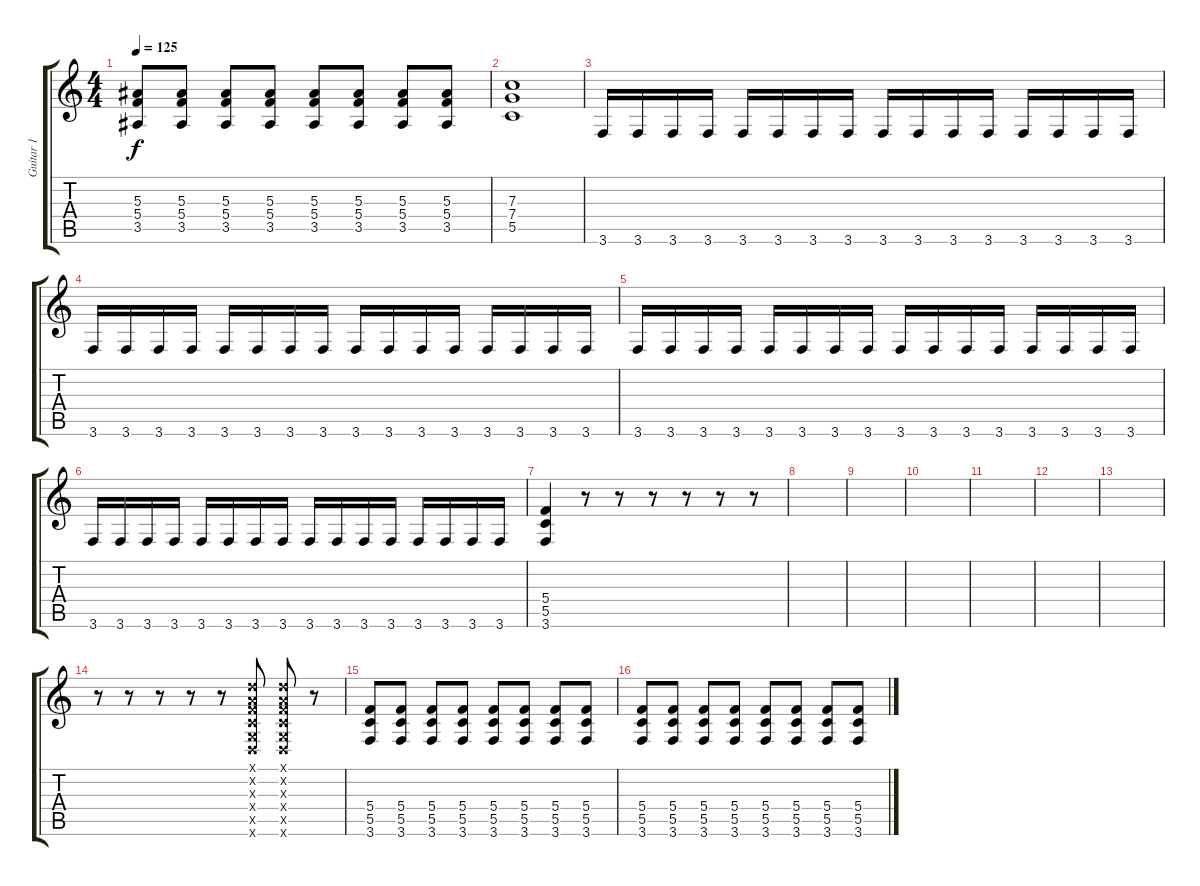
\track ("Guitar 1" "Guitar 1") {instrument distortionguitar}
\staff {score tabs}
\tuning (D4 A3 F3 C3 G2 D2) {hide}
\ts (4 4)
\tempo 125
\clef g2
\ks c
(5.3 5.4 3.5).8{dy f} (5.3 5.4 3.5).8 (5.3 5.4 3.5).8 (5.3 5.4 3.5).8 (5.3 5.4 3.5).8 (5.3 5.4 3.5).8 (5.3 5.4 3.5).8 (5.3 5.4 3.5).8 |
(7.3 7.4 5.5).1 |
3.6.16 3.6.16 3.6.16 3.6.16 3.6.16 3.6.16 3.6.16 3.6.16 3.6.16 3.6.16 3.6.16 3.6.16 3.6.16 3.6.16 3.6.16 3.6.16 |
3.6.16 3.6.16 3.6.16 3.6.16 3.6.16 3.6.16 3.6.16 3.6.16 3.6.16 3.6.16 3.6.16 3.6.16 3.6.16 3.6.16 3.6.16 3.6.16 |
3.6.16 3.6.16 3.6.16 3.6.16 3.6.16 3.6.16 3.6.16 3.6.16 3.6.16 3.6.16 3.6.16 3.6.16 3.6.16 3.6.16 3.6.16 3.6.16 |
3.6.16 3.6.16 3.6.16 3.6.16 3.6.16 3.6.16 3.6.16 3.6.16 3.6.16 3.6.16 3.6.16 3.6.16 3.6.16 3.6.16 3.6.16 3.6.16 |
(5.4 5.5 3.6).4 r.8 r.8 r.8 r.8 r.8 r.8 |
|
|
|
|
|
|
r.8 r.8 r.8 r.8 r.8 (0.1{x} 0.2{x} 0.3{x} 0.4{x} 0.5{x} 0.6{x}).8 (0.1{x} 0.2{x} 0.3{x} 0.4{x} 0.5{x} 0.6{x}).8 r.8 |
(5.4 5.5 3.6).8 (5.4 5.5 3.6).8 (5.4 5.5 3.6).8 (5.4 5.5 3.6).8 (5.4 5.5 3.6).8 (5.4 5.5 3.6).8 (5.4 5.5 3.6).8 (5.4 5.5 3.6).8 |
(5.4 5.5 3.6).8 (5.4 5.5 3.6).8 (5.4 5.5 3.6).8 (5.4 5.5 3.6).8 (5.4 5.5 3.6).8 (5.4 5.5 3.6).8 (5.4 5.5 3.6).8 (5.4 5.5 3.6).8
